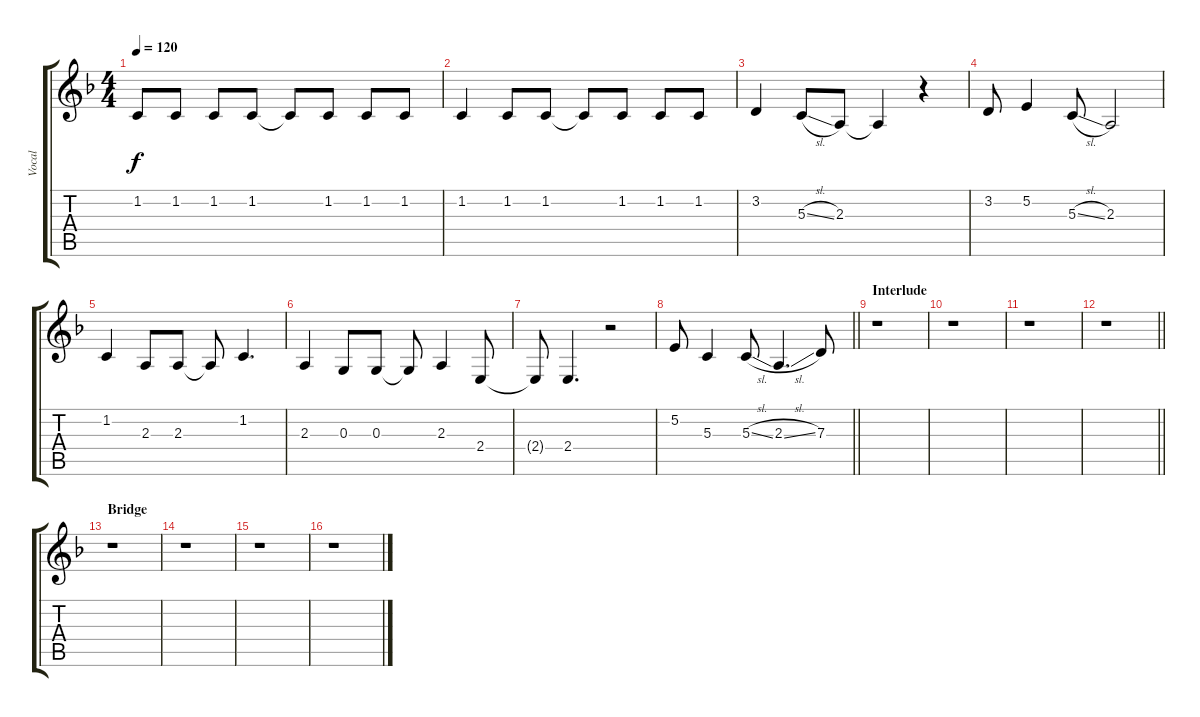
\track ("Vocal" "Vocal") {instrument tenorsax}
\staff {score tabs}
\tuning (E4 B3 G3 D3 A2 E2) {hide}
\ts (4 4)
\tempo 120
\clef g2
\ks f
1.2.8{dy f} 1.2.8 1.2.8 1.2.8 1.2{t}.8 1.2.8 1.2.8 1.2.8 |
1.2.4 1.2.8 1.2.8 1.2{t}.8 1.2.8 1.2.8 1.2.8 |
3.2.4 5.3{sl}.8 2.3.8 2.3{t}.4 r.4 |
3.2.8 5.2.4 5.3{sl}.8 2.3.2 |
1.2.4 2.3.8 2.3.8 2.3{t}.8 1.2.4{d} |
2.3.4 0.3.8 0.3.8 0.3{t}.8 2.3.4 2.4.8 |
2.4{t}.8 2.4.4{d} r.2 |
\barLineRight lightlight
5.2.8 5.3.4 5.3{sl}.8 2.3{sl}.4{d} 7.3.8 |
\section ("" "Interlude")
r.1 |
r.1 |
r.1 |
\barLineRight lightlight
r.1 |
\section ("" "Bridge")
r.1 |
r.1 |
r.1 |
r.1
